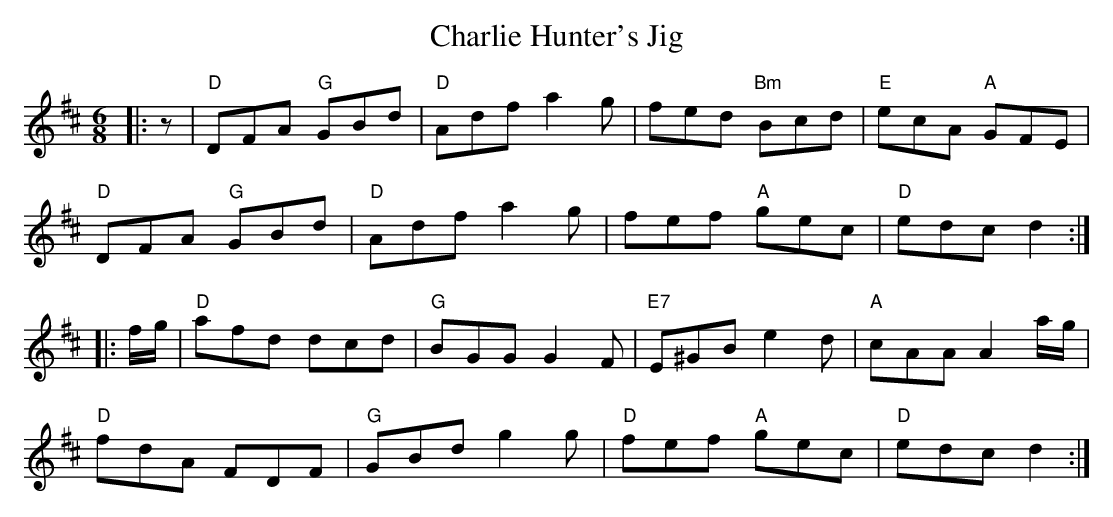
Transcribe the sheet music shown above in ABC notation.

X:1
T: Charlie Hunter's Jig
M: 6/8
L: 1/8
K: D
|:z|\
"D"DFA "G"GBd|"D"Adf a2g|fed "Bm"Bcd|"E"ecA "A"GFE|
"D"DFA "G"GBd|"D"Adf a2g|fef "A"gec|"D"edc d2:|
|:f/g/|\
"D"afd dcd|"G"BGG G2F|"E7"E^GB e2d|"A"cAA A2a/g/|
"D"fdA FDF|"G"GBd g2g|"D"fef "A"gec|"D"edc d2:|
